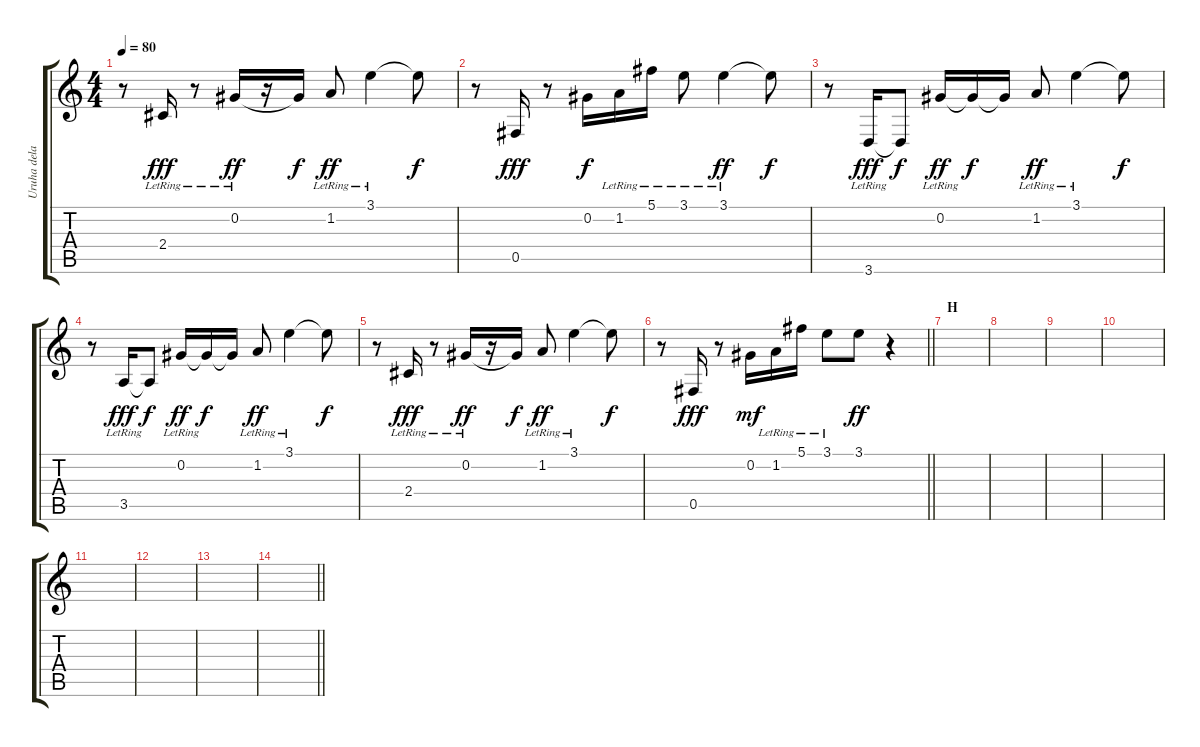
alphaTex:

\track ("Uruha delay" "Uruha dela") {instrument overdrivenguitar}
\staff {score tabs}
\tuning (Db4 Ab3 E3 B2 Gb2 B1) {hide}
\ts (4 4)
\tempo 80
\clef g2
\ks c
r.8{dy f} 2.4{lr}.16{dy fff} r.8 0.2{lr}.16{dy ff} r.16 0.2{t}.16{dy f} 1.2{lr}.8{dy ff} 3.1{lr}.4 3.1{t}.8{dy f} |
r.8 0.5.16{dy fff} r.8 0.2.16{dy f} 1.2{lr}.16 5.1{lr}.16 3.1{lr}.8 3.1{lr}.4{dy ff} 3.1{t}.8{dy f} |
r.8 3.6{lr}.16{dy fff} 3.6{t}.8{dy f} 0.2{lr}.16{dy ff} 0.2{t}.16{dy f} 0.2{t}.16 1.2{lr}.8{dy ff} 3.1{lr}.4 3.1{t}.8{dy f} |
r.8 3.5{lr}.16{dy fff} 3.5{t}.8{dy f} 0.2{lr}.16{dy ff} 0.2{t}.16{dy f} 0.2{t}.16 1.2{lr}.8{dy ff} 3.1{lr}.4 3.1{t}.8{dy f} |
r.8 2.4{lr}.16{dy fff} r.8 0.2{lr}.16{dy ff} r.16 0.2{t}.16{dy f} 1.2{lr}.8{dy ff} 3.1{lr}.4 3.1{t}.8{dy f} |
\barLineRight lightlight
r.8 0.5.16{dy fff} r.8 0.2.16{dy mf} 1.2{lr}.16 5.1{lr}.16 3.1{lr}.8 3.1.8{dy ff} r.4 |
\section ("" "H")
|
|
|
|
|
|
|
\barLineRight lightlight
